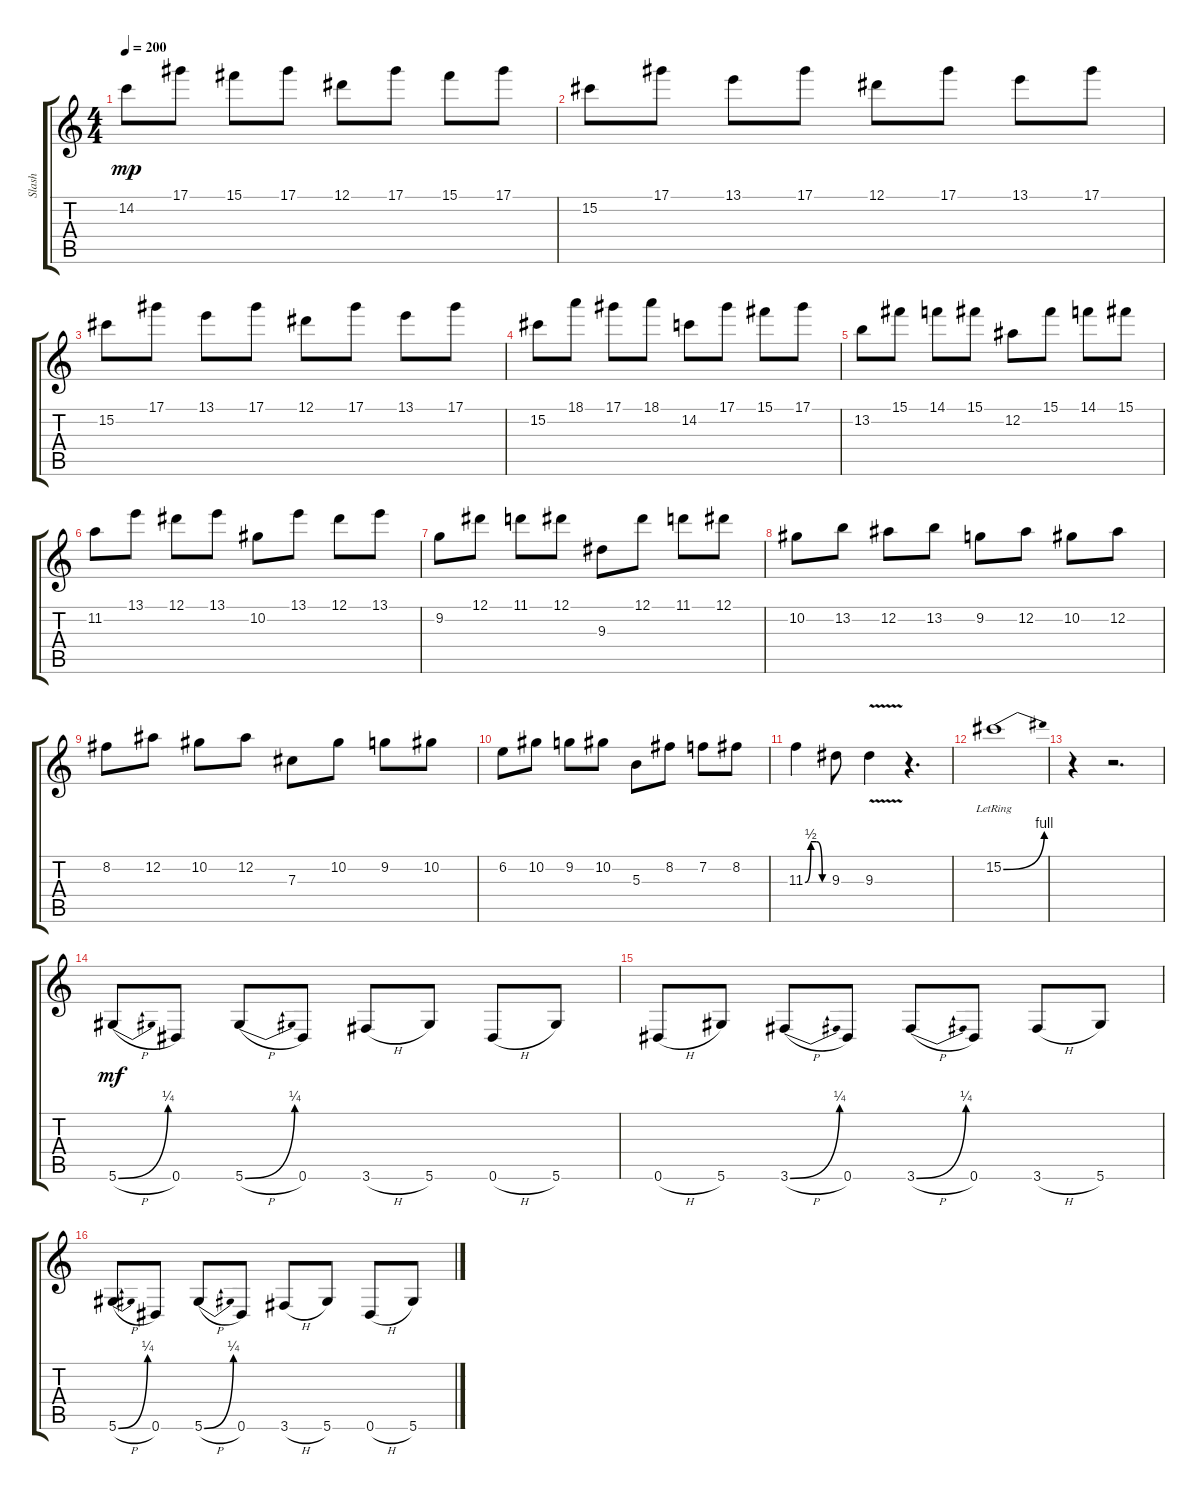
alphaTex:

\track ("Slash" "Slash") {instrument distortionguitar}
\staff {score tabs}
\tuning (Eb4 Bb3 Gb3 Db3 Ab2 Eb2) {hide}
\ts (4 4)
\tempo 200
\clef g2
\ks c
14.2.8{dy mp} 17.1.8 15.1.8 17.1.8 12.1.8 17.1.8 15.1.8 17.1.8 |
15.2.8 17.1.8 13.1.8 17.1.8 12.1.8 17.1.8 13.1.8 17.1.8 |
15.2.8 17.1.8 13.1.8 17.1.8 12.1.8 17.1.8 13.1.8 17.1.8 |
15.2.8 18.1.8 17.1.8 18.1.8 14.2.8 17.1.8 15.1.8 17.1.8 |
13.2.8 15.1.8 14.1.8 15.1.8 12.2.8 15.1.8 14.1.8 15.1.8 |
11.2.8 13.1.8 12.1.8 13.1.8 10.2.8 13.1.8 12.1.8 13.1.8 |
9.2.8 12.1.8 11.1.8 12.1.8 9.3.8 12.1.8 11.1.8 12.1.8 |
10.2.8 13.2.8 12.2.8 13.2.8 9.2.8 12.2.8 10.2.8 12.2.8 |
8.2.8 12.2.8 10.2.8 12.2.8 7.3.8 10.2.8 9.2.8 10.2.8 |
6.2.8 10.2.8 9.2.8 10.2.8 5.3.8 8.2.8 7.2.8 8.2.8 |
11.3{be (custom 0 0 15 2 30 2 45 0 60 0)}.4 9.3.8 9.3{v}.4 r.4{d} |
15.2{be (bend 0 0 60 4) lr}.1 |
r.4 r.2{d} |
5.6{be (bend 0 0 60 1) h}.8{dy mf} 0.6.8 5.6{be (bend 0 0 60 1) h}.8 0.6.8 3.6{h}.8 5.6.8 0.6{h}.8 5.6.8 |
0.6{h}.8 5.6.8 3.6{be (bend 0 0 60 1) h}.8 0.6.8 3.6{be (bend 0 0 60 1) h}.8 0.6.8 3.6{h}.8 5.6.8 |
5.6{be (bend 0 0 60 1) h}.8 0.6.8 5.6{be (bend 0 0 60 1) h}.8 0.6.8 3.6{h}.8 5.6.8 0.6{h}.8 5.6.8
